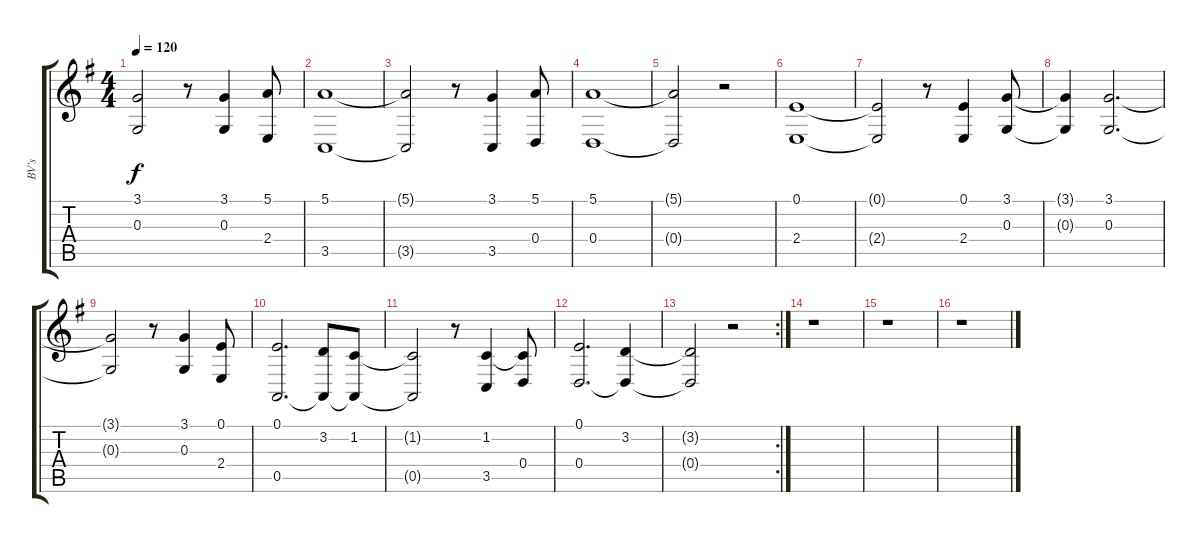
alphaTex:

\track ("BV's" "BV's") {instrument trumpet}
\staff {score tabs}
\tuning (E4 B3 G3 D3 A2 E2) {hide}
\ts (4 4)
\tempo 120
\clef g2
\ks g
(3.1{t} 0.3{t}).2{dy f} r.8 (3.1 0.3).4 (5.1 2.4).8 |
(5.1 3.5).1 |
(5.1{t} 3.5{t}).2 r.8 (3.1 3.5).4 (5.1 0.4).8 |
(5.1 0.4).1 |
(5.1{t} 0.4{t}).2 r.2 |
(0.1 2.4).1 |
(0.1{t} 2.4{t}).2 r.8 (0.1 2.4).4 (3.1 0.3).8 |
(3.1{t} 0.3{t}).4 (3.1 0.3).2{d} |
(3.1{t} 0.3{t}).2 r.8 (3.1 0.3).4 (0.1 2.4).8 |
(0.1 0.5).2{d} (3.2 0.5{t}).8 (1.2 0.5{t}).8 |
(1.2{t} 0.5{t}).2 r.8 (1.2 3.5).4 (1.2{t} 0.4).8 |
(0.1 0.4).2{d} (3.2 0.4{t}).4 |
\rc 2
(3.2{t} 0.4{t}).2 r.2 |
r.1 |
r.1 |
r.1
